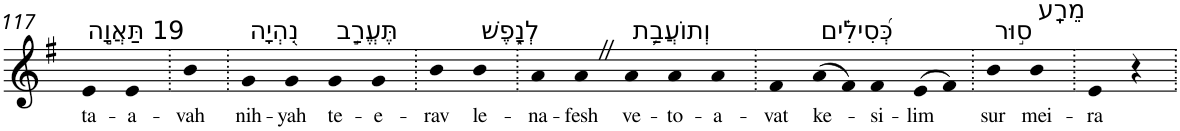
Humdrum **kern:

**kern	**text
*part1	*part1
*staff1	*staff1
*I"Piano	*
*I'Pno	*
!!LO:PB:g=z
*clefG2	*
*k[f#]	*
*G:	*
=117	=117
!LO:TX:a:t=19 תַּאֲוָ֣ה	!
!	!LO:LY:b
4e	ta-
!	!LO:LY:b
4e	-a-
=118.	=118.
!	!LO:LY:b
4b	-vah
=119.	=119.
!LO:TX:a:t=נִ֭הְיָה	!
!	!LO:LY:b
4g	nih-
!	!LO:LY:b
4g	-yah
!LO:TX:a:t=תֶּעֱרַ֣ב	!
!	!LO:LY:b
4g	te-
!	!LO:LY:b
4g	-e-
=120.	=120.
!	!LO:LY:b
4b	-rav
!LO:TX:a:t=לְנָ֑פֶשׁ	!
!	!LO:LY:b
4b	le-
=121.	=121.
!	!LO:LY:b
4a	-na-
!	!LO:LY:b
4aZ	-fesh
!LO:TX:a:t=וְתוֹעֲבַ֥ת	!
!	!LO:LY:b
4a	ve-
!	!LO:LY:b
4a	-to-
!	!LO:LY:b
4a	-a-
=122.	=122.
!	!LO:LY:b
4f#	-vat
!LO:TX:a:t=כְּ֝סִילִ֗ים	!
!	!LO:LY:b
(>8a	ke-
8f#)	.
!	!LO:LY:b
4f#	-si-
!	!LO:LY:b
(>8e	-lim
8f#)	.
=123.	=123.
!LO:TX:a:t=ס֣וּר	!
!	!LO:LY:b
4b	sur
!LO:TX:a:t=מֵרָֽע	!
!	!LO:LY:b
4b	mei-
=124.	=124.
!	!LO:LY:b
4e	-ra
4r	.
=.	=.
*-	*-
